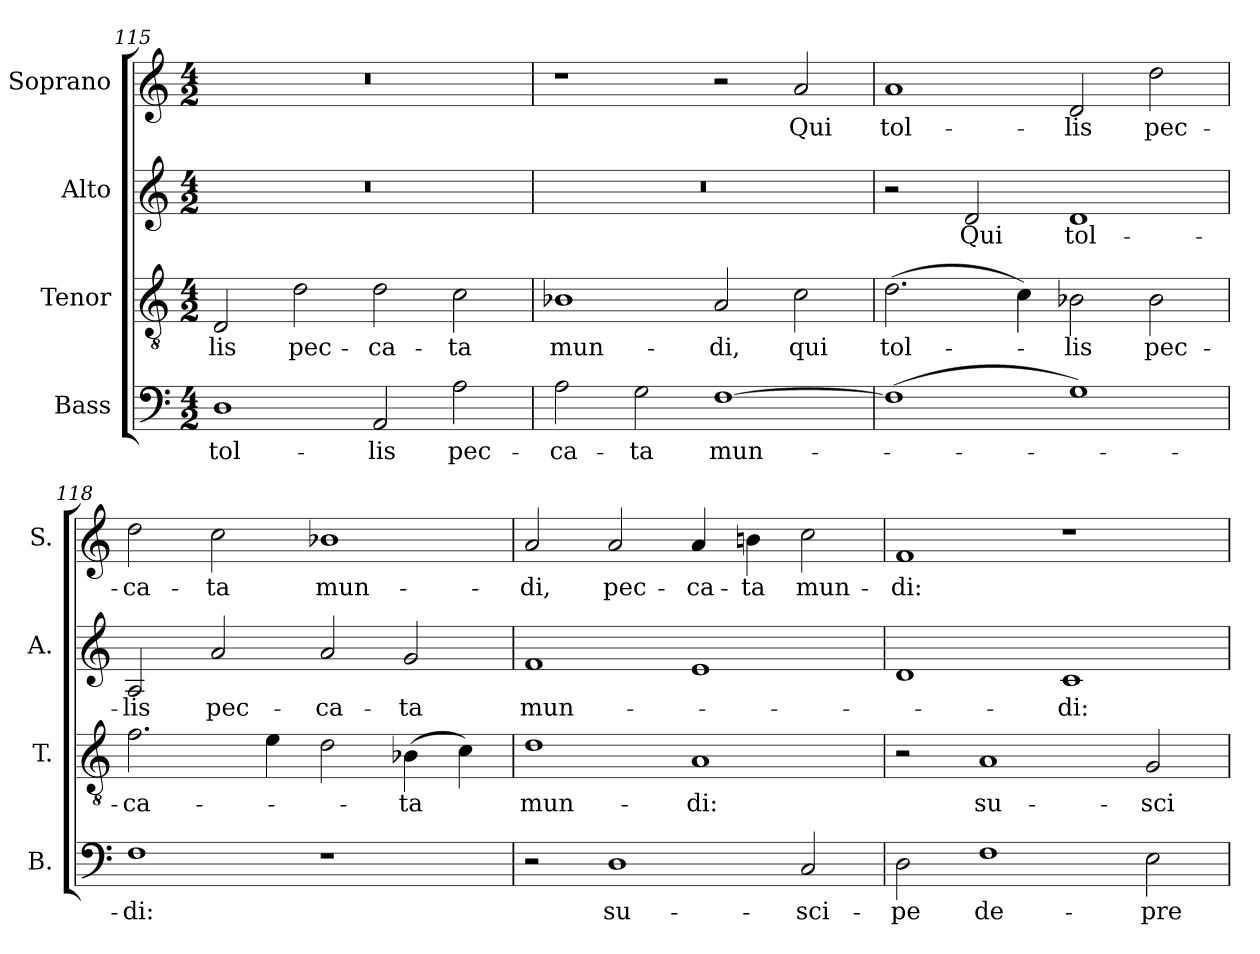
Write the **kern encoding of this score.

**kern	**text	**kern	**text	**kern	**text	**kern	**text
*part4	*part4	*part3	*part3	*part2	*part2	*part1	*part1
*staff4	*staff4	*staff3	*staff3	*staff2	*staff2	*staff1	*staff1
*I"Bass	*	*I"Tenor	*	*I"Alto	*	*I"Soprano	*
*I'B.	*	*I'T.	*	*I'A.	*	*I'S.	*
*clefF4	*	*clefGv2	*	*clefG2	*	*clefG2	*
*	*	*ITrd7c12	*	*	*	*	*
*k[]	*	*k[]	*	*k[]	*	*k[]	*
*C:	*	*C:	*	*C:	*	*C:	*
*M4/2	*	*M4/2	*	*M4/2	*	*M4/2	*
=115	=115	=115	=115	=115	=115	=115	=115
!	!LO:LY:b:color=#000000	!	!	!	!	!	!
!	!	!	!LO:LY:b:color=#000000	!LO:N:vis=1	!	!LO:N:vis=1	!
1Di	tol-	2DDi/	-lis	0r	.	0r	.
!	!	!	!LO:LY:b:color=#000000	!	!	!	!
.	.	2Di\	pec-	.	.	.	.
!	!LO:LY:b:color=#000000	!	!	!	!	!	!
!	!	!	!LO:LY:b:color=#000000	!	!	!	!
2AAi/	-lis	2Di\	-ca-	.	.	.	.
!	!LO:LY:b:color=#000000	!	!	!	!	!	!
!	!	!	!LO:LY:b:color=#000000	!	!	!	!
2Ai\	pec-	2Ci\	-ta	.	.	.	.
=116	=116	=116	=116	=116	=116	=116	=116
!	!LO:LY:b:color=#000000	!	!	!	!	!	!
!	!	!	!LO:LY:b:color=#000000	!LO:N:vis=1	!	!	!
2Ai\	-ca-	1BB-Xi	mun-	0r	.	1r	.
!	!LO:LY:b:color=#000000	!	!	!	!	!	!
2Gi\	-ta	.	.	.	.	.	.
!	!LO:LY:b:color=#000000	!	!	!	!	!	!
!	!	!	!LO:LY:b:color=#000000	!	!	!	!
[1Fi	mun-	2AAi/	-di,	.	.	2r	.
!	!	!	!LO:LY:b:color=#000000	!	!	!	!
!	!	!	!	!	!	!	!LO:LY:b:color=#000000
.	.	2Ci\	qui	.	.	2ai/	Qui
=117	=117	=117	=117	=117	=117	=117	=117
!	!	!	!LO:LY:b:color=#000000	!	!	!	!
!	!	!	!	!	!	!	!LO:LY:b:color=#000000
(1Fi]	.	(2.Di\	tol-	2r	.	1ai	tol-
!	!	!	!	!	!LO:LY:b:color=#000000	!	!
.	.	.	.	2di/	Qui	.	.
.	.	4Ci\)	.	.	.	.	.
!	!	!	!LO:LY:b:color=#000000	!	!	!	!
!	!	!	!	!	!LO:LY:b:color=#000000	!	!
!	!	!	!	!	!	!	!LO:LY:b:color=#000000
1Gi)	.	2BB-Xi\	-lis	1di	tol-	2di/	-lis
!	!	!	!LO:LY:b:color=#000000	!	!	!	!
!	!	!	!	!	!	!	!LO:LY:b:color=#000000
.	.	2BB-i\	pec-	.	.	2ddi\	pec-
=118	=118	=118	=118	=118	=118	=118	=118
!	!LO:LY:b:color=#000000	!	!	!	!	!	!
!	!	!	!LO:LY:b:color=#000000	!	!	!	!
!	!	!	!	!	!LO:LY:b:color=#000000	!	!
!	!	!	!	!	!	!	!LO:LY:b:color=#000000
1Fi	-di:	2.Fi\	-ca-	2Ai/	-lis	2ddi\	-ca-
!	!	!	!	!	!LO:LY:b:color=#000000	!	!
!	!	!	!	!	!	!	!LO:LY:b:color=#000000
.	.	.	.	2ai/	pec-	2cci\	-ta
.	.	4Ei\	.	.	.	.	.
!	!	!	!	!	!LO:LY:b:color=#000000	!	!
!	!	!	!	!	!	!	!LO:LY:b:color=#000000
1r	.	2Di\	.	2ai/	-ca-	1b-Xi	mun-
!	!	!	!LO:LY:b:color=#000000	!	!	!	!
!	!	!	!	!	!LO:LY:b:color=#000000	!	!
.	.	(4BB-Xi\	-ta	2gi/	-ta	.	.
.	.	4Ci\)	.	.	.	.	.
=119	=119	=119	=119	=119	=119	=119	=119
!	!	!	!LO:LY:b:color=#000000	!	!	!	!
!	!	!	!	!	!LO:LY:b:color=#000000	!	!
!	!	!	!	!	!	!	!LO:LY:b:color=#000000
2r	.	1Di	mun-	1fi	mun-	2ai/	-di,
!	!LO:LY:b:color=#000000	!	!	!	!	!	!
!	!	!	!	!	!	!	!LO:LY:b:color=#000000
1Di	su-	.	.	.	.	2ai/	pec-
!	!	!	!LO:LY:b:color=#000000	!	!	!	!
!	!	!	!	!	!	!	!LO:LY:b:color=#000000
.	.	1AAi	-di:	1ei	.	4ai/	-ca-
!	!	!	!	!	!	!	!LO:LY:b:color=#000000
.	.	.	.	.	.	4bni\	-ta
!	!LO:LY:b:color=#000000	!	!	!	!	!	!
!	!	!	!	!	!	!	!LO:LY:b:color=#000000
2Ci/	-sci-	.	.	.	.	2cci\	mun-
!!LO:PB:g=z
=120	=120	=120	=120	=120	=120	=120	=120
!	!LO:LY:b:color=#000000	!	!	!	!	!	!
!	!	!	!	!	!	!	!LO:LY:b:color=#000000
2Di\	-pe	2r	.	1di	.	1fi	-di:
!	!LO:LY:b:color=#000000	!	!	!	!	!	!
!	!	!	!LO:LY:b:color=#000000	!	!	!	!
1Fi	de-	1AAi	su-	.	.	.	.
!	!	!	!	!	!LO:LY:b:color=#000000	!	!
.	.	.	.	1ci	-di:	1r	.
!	!LO:LY:b:color=#000000	!	!	!	!	!	!
!	!	!	!LO:LY:b:color=#000000	!	!	!	!
2Ei\	-pre-	2GGi/	-sci-	.	.	.	.
=	=	=	=	=	=	=	=
*-	*-	*-	*-	*-	*-	*-	*-
